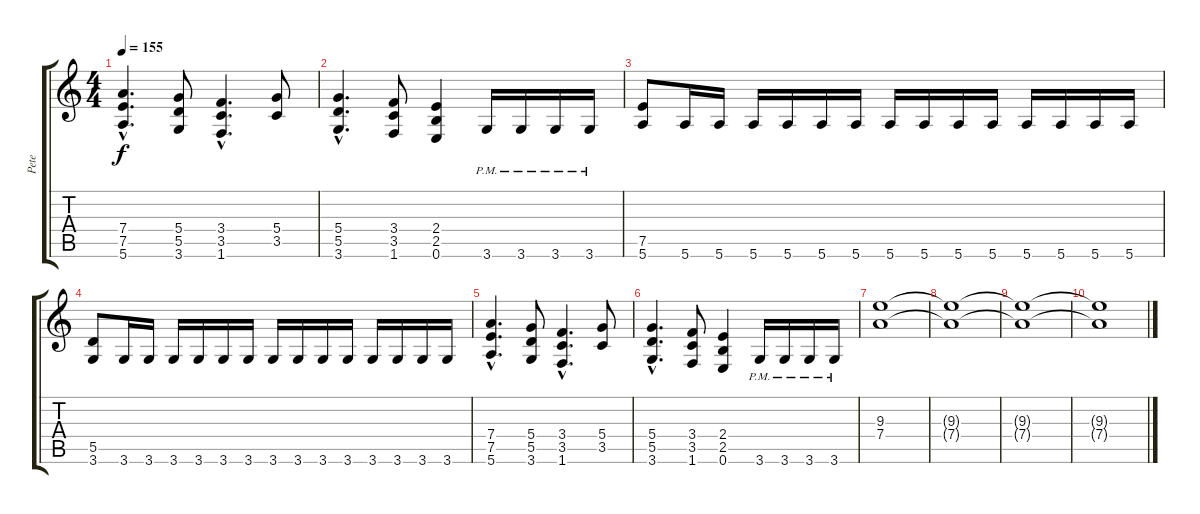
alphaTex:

\track ("Pete" "Pete") {instrument distortionguitar}
\staff {score tabs}
\tuning (E4 B3 G3 D3 A2 E2) {hide}
\ts (4 4)
\tempo 155
\clef g2
\ks c
(7.4{hac} 7.5{hac} 5.6{hac}).4{d dy f} (5.4 5.5 3.6).8 (3.4{hac} 3.5{hac} 1.6{hac}).4{d} (5.4 3.5).8 |
(5.4{hac} 5.5{hac} 3.6{hac}).4{d} (3.4 3.5 1.6).8 (2.4 2.5 0.6).4 3.6{pm}.16 3.6{pm}.16 3.6{pm}.16 3.6{pm}.16 |
(7.5 5.6).8 5.6.16 5.6.16 5.6.16 5.6.16 5.6.16 5.6.16 5.6.16 5.6.16 5.6.16 5.6.16 5.6.16 5.6.16 5.6.16 5.6.16 |
(5.5 3.6).8 3.6.16 3.6.16 3.6.16 3.6.16 3.6.16 3.6.16 3.6.16 3.6.16 3.6.16 3.6.16 3.6.16 3.6.16 3.6.16 3.6.16 |
(7.4{hac} 7.5{hac} 5.6{hac}).4{d} (5.4 5.5 3.6).8 (3.4{hac} 3.5{hac} 1.6{hac}).4{d} (5.4 3.5).8 |
(5.4{hac} 5.5{hac} 3.6{hac}).4{d} (3.4 3.5 1.6).8 (2.4 2.5 0.6).4 3.6{pm}.16 3.6{pm}.16 3.6{pm}.16 3.6{pm}.16 |
(9.3 7.4).1 |
(9.3{t} 7.4{t}).1 |
(9.3{t} 7.4{t}).1 |
(9.3{t} 7.4{t}).1
